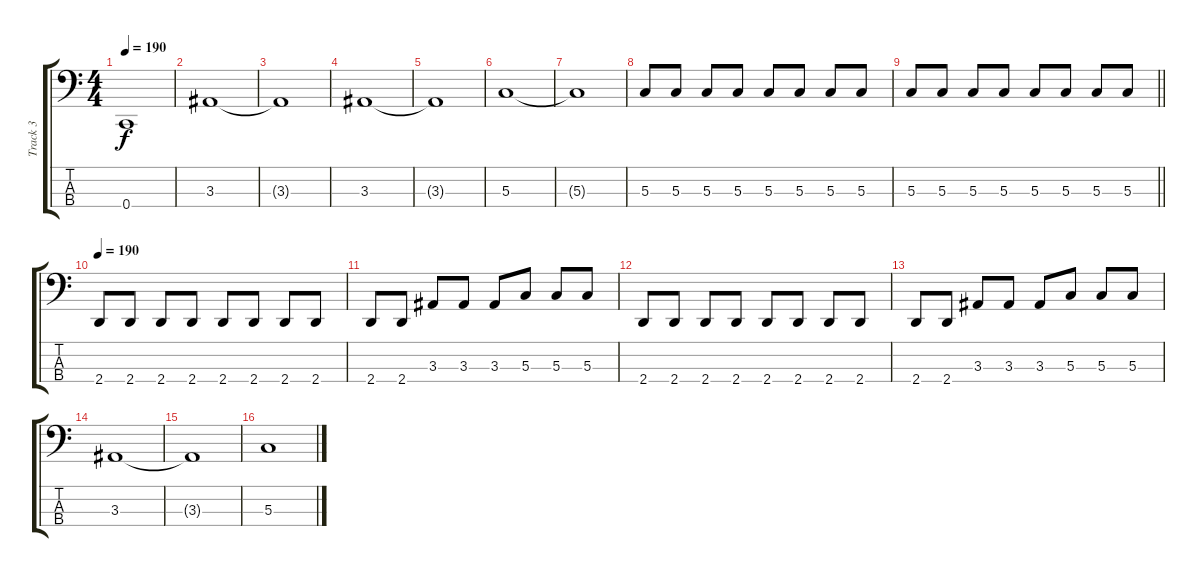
\track ("Track 3" "Track 3") {instrument electricbasspick}
\staff {score tabs}
\tuning (F2 C2 G1 C1) {hide}
\ts (4 4)
\tempo 190
\clef f4
\ks c
0.4{t}.1{dy f} |
3.3.1 |
3.3{t}.1 |
3.3.1 |
3.3{t}.1 |
5.3.1 |
5.3{t}.1 |
5.3.8 5.3.8 5.3.8 5.3.8 5.3.8 5.3.8 5.3.8 5.3.8 |
\barLineRight lightlight
5.3.8 5.3.8 5.3.8 5.3.8 5.3.8 5.3.8 5.3.8 5.3.8 |
\tempo 190
2.4.8 2.4.8 2.4.8 2.4.8 2.4.8 2.4.8 2.4.8 2.4.8 |
2.4.8 2.4.8 3.3.8 3.3.8 3.3.8 5.3.8 5.3.8 5.3.8 |
2.4.8 2.4.8 2.4.8 2.4.8 2.4.8 2.4.8 2.4.8 2.4.8 |
2.4.8 2.4.8 3.3.8 3.3.8 3.3.8 5.3.8 5.3.8 5.3.8 |
3.3.1 |
3.3{t}.1 |
5.3.1
